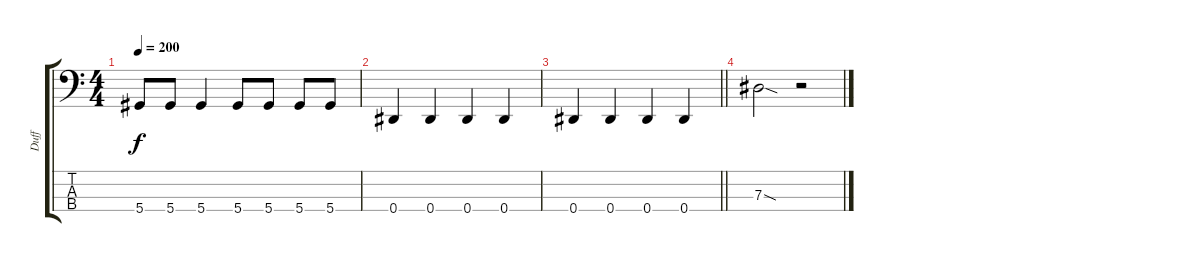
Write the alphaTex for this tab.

\track ("Duff" "Duff") {instrument electricbasspick}
\staff {score tabs}
\tuning (Gb2 Db2 Ab1 Eb1) {hide}
\ts (4 4)
\tempo 200
\clef f4
\ks c
5.4.8{dy f} 5.4.8 5.4.4 5.4.8 5.4.8 5.4.8 5.4.8 |
0.4.4 0.4.4 0.4.4 0.4.4 |
\barLineRight lightlight
0.4.4 0.4.4 0.4.4 0.4.4 |
7.3{sod}.2 r.2
